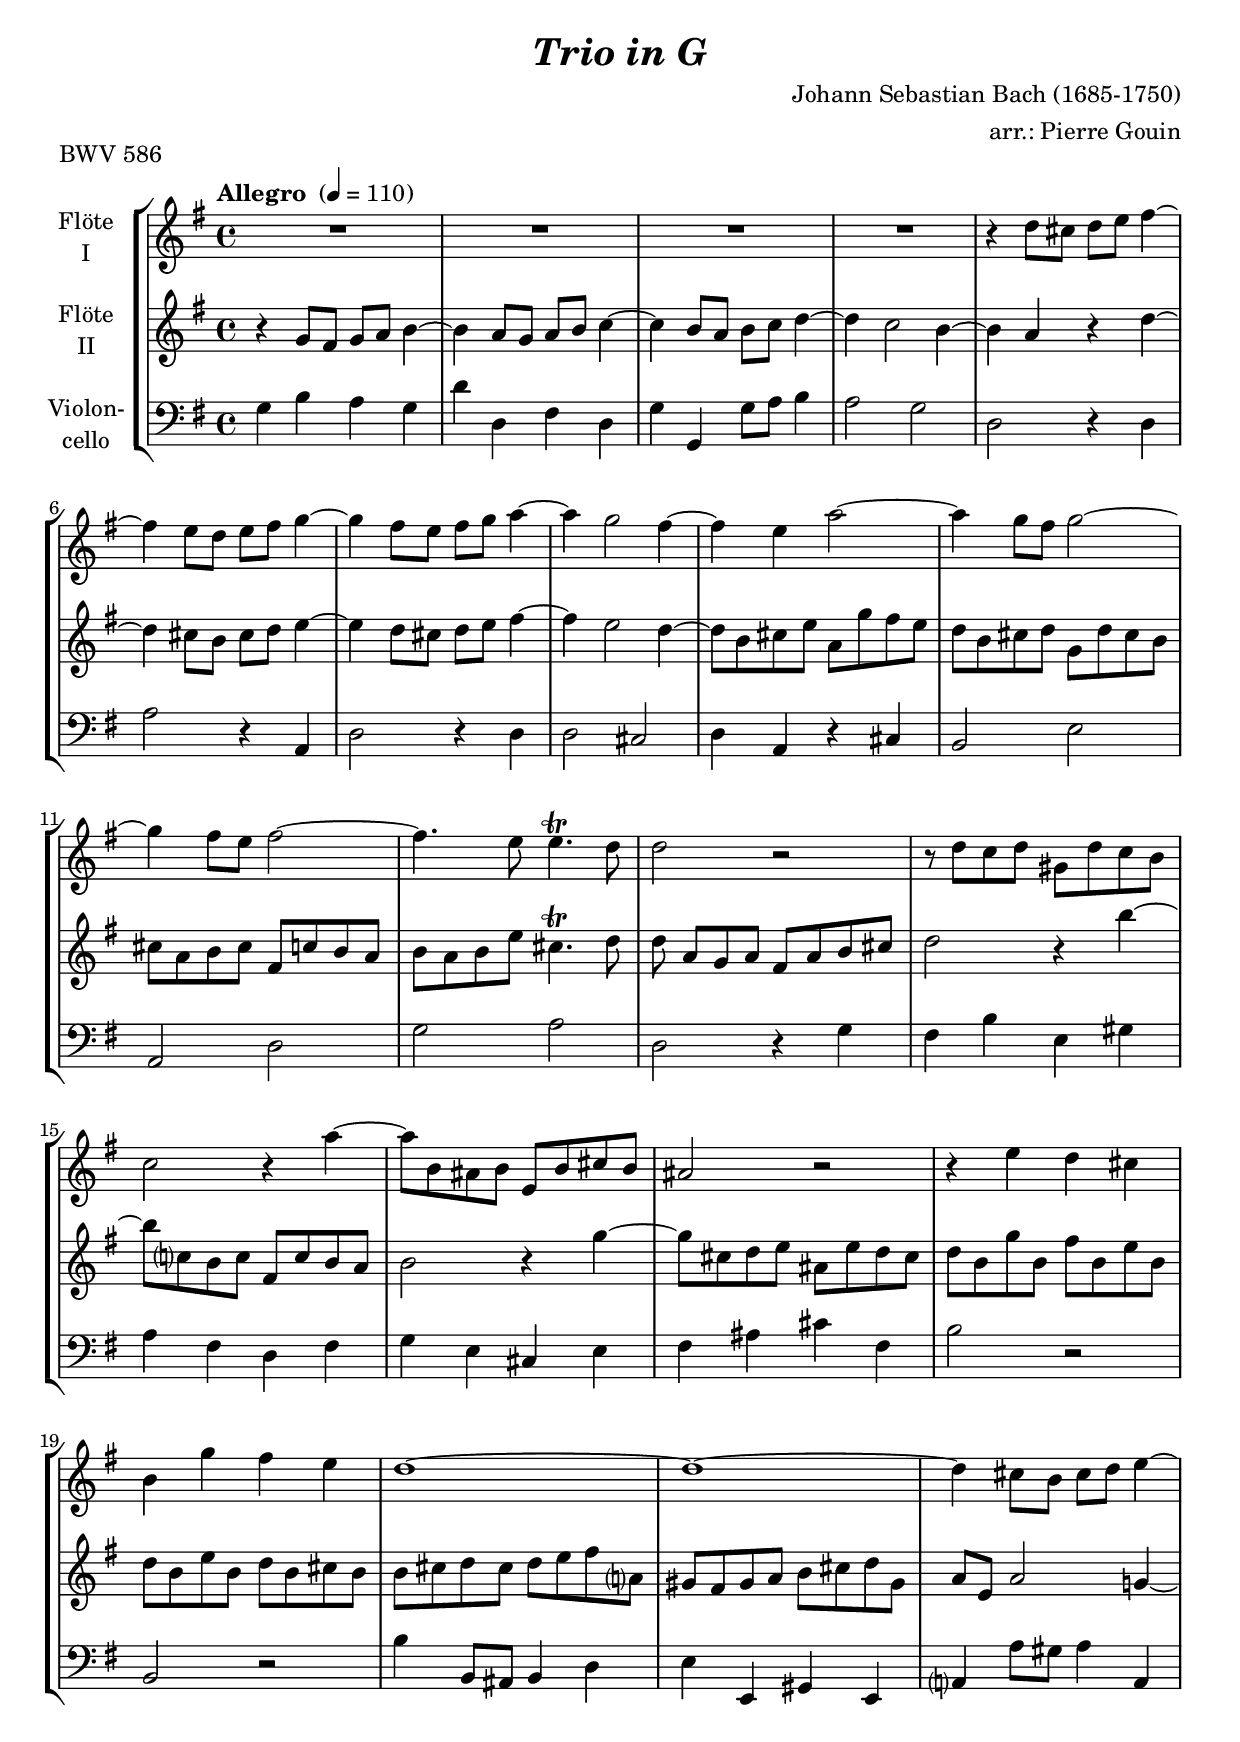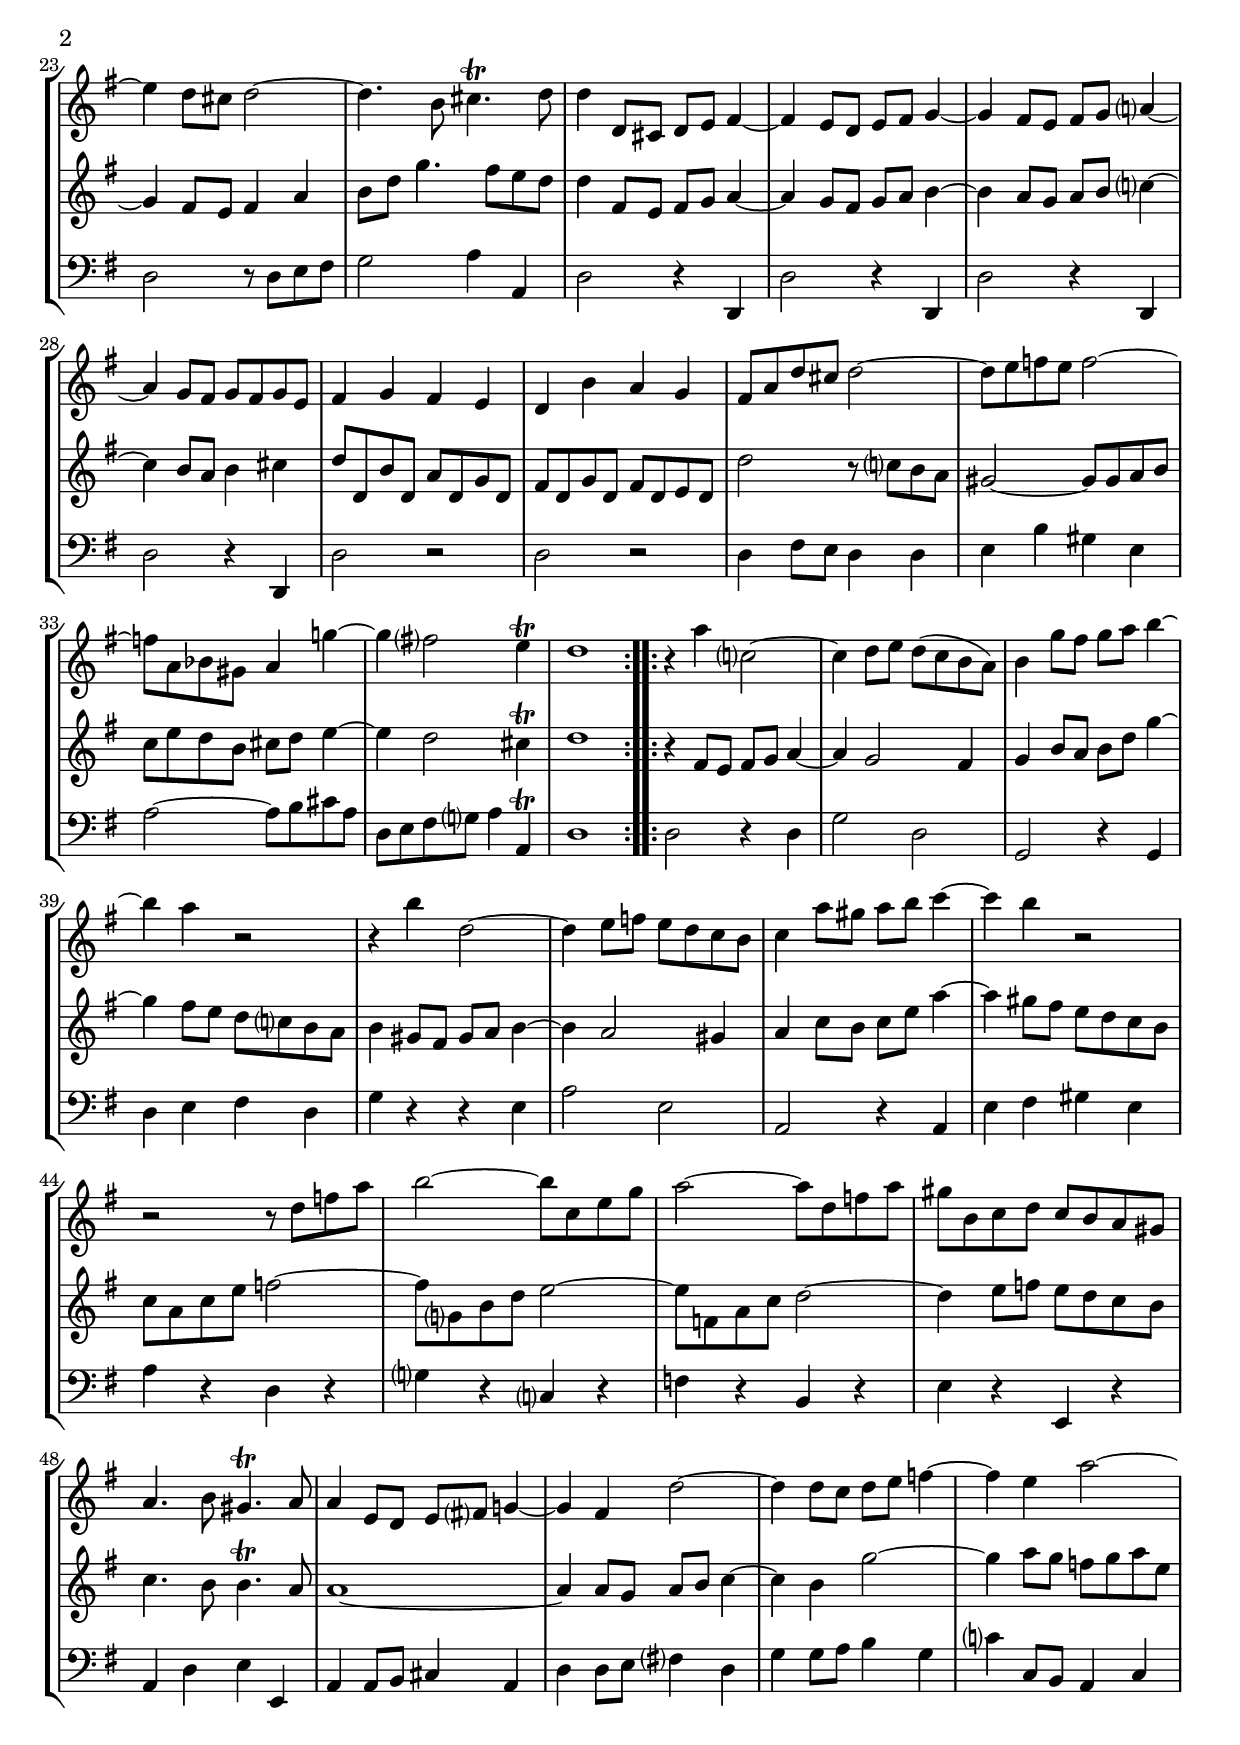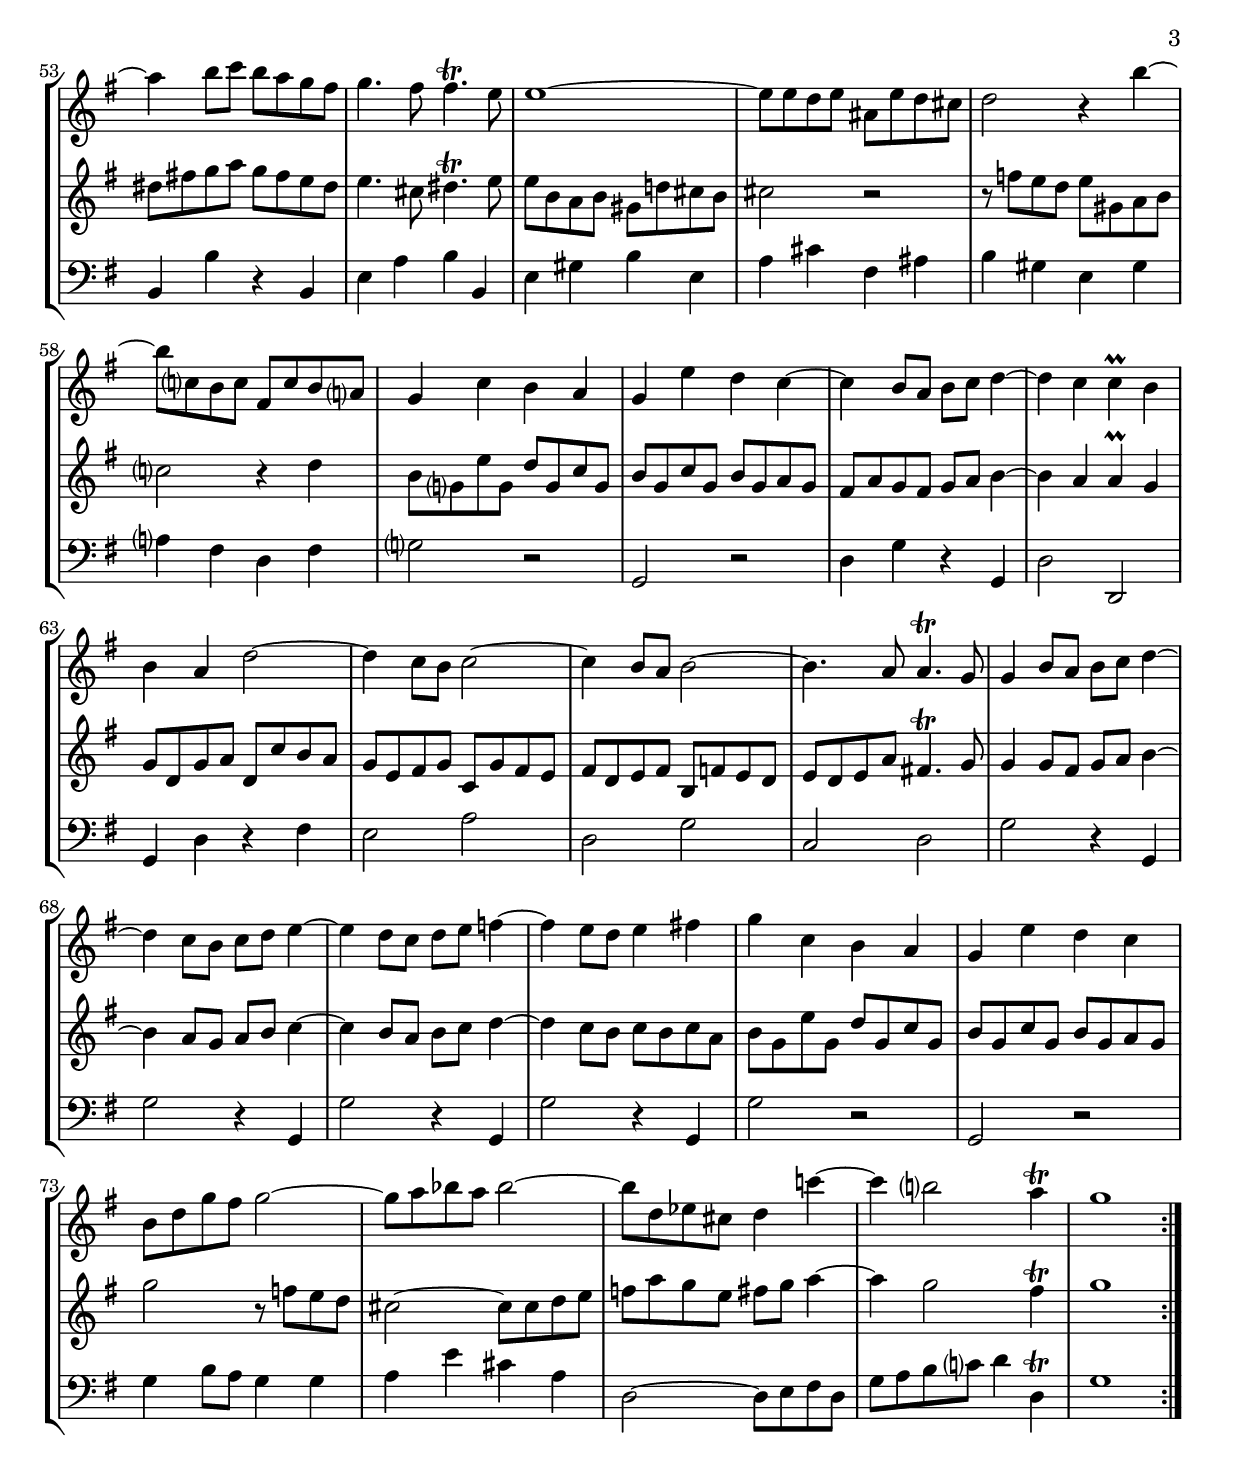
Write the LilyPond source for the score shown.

\version "2.18.2"
\include "deutsch.ly"
  
#(set-global-staff-size 20.525)

\header {
  title     = \markup \bold \italic "Trio in G"
  composer  = "Johann Sebastian Bach (1685-1750)"
  arranger  = "arr.: Pierre Gouin"
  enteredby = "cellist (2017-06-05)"
  piece     = "BWV 586"
}

voiceconsts = {
  \key g \major
  \time 4/4
  \clef "treble"
% \numericTimeSignature
  \compressFullBarRests
  % Set default beaming for all staves
%  \set Timing.beamExceptions = #'()
%  \set Timing.baseMoment     = #(ly:make-moment 1 4)
%  \set Timing.beatStructure  = #'(1 1 1)
  \tempo "Allegro " 4=110
}

mifl = "flute"
miba = "cello"

va = \relative c'' {
  \voiceconsts

  \repeat volta 2 {
    R1*4
    r4 d8 cis d e fis4~
    fis e8 d e fis g4~
    g fis8 e fis g a4~
    a g2 fis4~
    fis e a2~
    
    a4 g8 fis g2~
    g4 fis8 e fis2~
    fis4. e8 e4.\trill d8
    d2 r
    
    r8 d c d gis, d' c h
    c2 r4 a'~
    a8 h, ais h e, h' cis h
    ais2 r

    r4 e' d cis
    h g' fis e
    d1~
    d~

    d4 cis8 h cis d e4~
    e d8 cis d2~
    d4. h8 cis4.\trill d8
    d4 d,8 cis d e fis4~

    fis e8 d e fis g4~
    g fis8 e fis g a?4~
    a g8 fis g fis g e
    fis4 g fis e
    d h' a g

    fis8 a d cis d2~
    d8 e f e f2~
    f8 a, b gis a4 g'!~
    g fis?2 e4\trill
    d1
  }
  \repeat volta 2 {
    r4 a' c,?2~
    c4 d8 e d( c h a)
    h4 g'8 fis g a h4~
    h a r2

    r4 h d,2~
    d4 e8 f e d c h
    c4 a'8 gis a h c4~
    c h r2

    r r8 d, f a
    h2~ h8 c, e g
    a2~ a8 d, f a
    gis h, c d c h a gis

    a4. h8 gis4.\trill a8
    a4 e8 d e fis? g!4~
    g fis d'2~
    d4 d8 c d e f4~

    f e a2~
    a4 h8 c h a g fis
    g4. fis8 fis4.\trill e8
    e1~

    e8 e d e ais, e' d cis
    d2 r4 h'~
    h8 c,? h c fis, c' h a?
    g4 c h a

    g e' d c~
    c h8 a h c d4~
    d c c\prall h
    h a d2~
    d4 c8 h c2~

    c4 h8 a h2~
    h4. a8 a4.\trill g8
    g4 h8 a h c d4~
    d c8 h c d e4~

    e d8 c d e f4~
    f e8 d e4 fis!
    g c, h a
    g e' d c

    h8 d g fis g2~
    g8 a b a b2~
    b8 d, es cis d4 c'!~
    c h?2 a4\trill
    g1
  }
}

vb = \relative c'' {
  \voiceconsts

  \repeat volta 2 {
    r4 g8 fis g a h4~
    h a8 g a h c4~
    c h8 a h c d4~
    d c2 h4~
    
    h a r d~
    d cis8 h cis d e4~
    e d8 cis d e fis4~
    fis e2 d4~
    d8 h cis e a, g' fis e
    
    d h cis d g, d' cis h
    cis a h cis fis, c' h a
    h a h e cis4.\trill d8
    d a[ g a] fis a h cis
    
    d2 r4 h'~
    h8 c,? h c fis, c' h a
    h2 r4 g'~
    g8 cis, d e ais, e' d cis

    d h g' h, fis' h, e h
    d h e h d h cis h
    h cis d cis d e fis a,?
    gis fis gis a h cis d gis,

    a e a2 g!4~
    g fis8 e fis4 a
    h8 d g4. fis8 e d
    d4 fis,8 e fis g a4~

    a g8 fis g a h4~
    h a8 g a h c?4~
    c h8 a h4 cis
    d8 d, h' d, a' d, g d
    fis d g d fis d e d

    d'2 r8 c? h a
    gis2~ gis8 gis a h
    c e d h cis d e4~
    e d2 cis4\trill
    d1
  }
  \repeat volta 2 {
    r4 fis,8 e fis g a4~
    a g2 fis4
    g h8 a h d g4~
    g fis8 e d c? h a

    h4 gis8 fis gis a h4~
    h a2 gis4
    a c8 h c e a4~
    a gis8 fis e d c h

    c a c e f2~
    f8 g,? h d e2~
    e8 f, a c d2~
    d4 e8 f e d c h

    c4. h8 h4.\trill a8
    a1~
    a4 a8 g a h c4~
    c h g'2~

    g4 a8 g f g a e
    dis fis! g a g fis e dis
    e4. cis8 dis4.\trill e8
    e h a h gis d'! cis h

    cis2 r
    r8 f e d e gis, a h
    c?2 r4 d
    h8 g? e' g, d' g, c g

    h g c g h g a g
    fis a g fis g a h4~
    h a a\prall g
    g8 d g a d, c' h a
    g e fis g c, g' fis e
    fis d e fis h, f' e d
    e d e a fis!4.\trill g8
    g4 g8 fis g a h4~
    h a8 g a h c4~

    c h8 a h c d4~
    d c8 h c h c a
    h g e' g, d' g, c g
    h g c g h g a g

    g'2 r8 f e d
    cis2~ cis8 cis d e
    f a g e fis g a4~
    a g2 fis4\trill
    g1
  }
}

vc = \relative c' {
  \voiceconsts
  \clef "bass"

  \repeat volta 2 {
    g4 h a g
    d' d, fis d
    g g, g'8 a h4
    a2 g
    
    d r4 d
    a'2 r4 a,
    d2 r4 d
    d2 cis
    d4 a r cis
    
    h2 e
    a, d
    g a
    d, r4 g
    
    fis h e, gis
    a fis d fis
    g e cis e
    fis ais cis fis,
    
    h2 r
    h, r
    h'4 h,8 ais h4 d
    e e, gis e
    
    a? a'8 gis a4 a,
    d2 r8 d e fis
    g2 a4 a,
    d2 r4 d,
    
    d'2 r4 d,
    d'2 r4 d,
    d'2 r4 d,
    d'2 r
    d2 r
    
    d4 fis8 e d4 d
    e h' gis e
    a2~ a8 h cis a
    d, e fis g? a4 a,\trill
    d1
  }
  \repeat volta 2 {
    d2 r4 d
    g2 d
    g, r4 g
    d' e fis d

    g r r e
    a2 e
    a, r4 a
    e' fis gis e

    a r d, r
    g? r c,? r
    f r h, r
    e r e, r

    a d e e,
    a a8 h cis4 a
    d d8 e fis?4 d
    g g8 a h4 g

    c? c,8 h a4 c
    h h' r h,
    e a h h,
    e gis h e,

    a cis fis, ais
    h gis e gis
    a? fis d fis
    g?2 r

    g, r
    d'4 g r g,
    d'2 d,
    g4 d' r fis
    e2 a

    d, g
    c, d
    g r4 g,
    g'2 r4 g,
    
    g'2 r4 g,
    g'2 r4 g,
    g'2 r2
    g, r

    g'4 h8 a g4 g
    a e' cis a
    d,2~ d8 e fis d
    g a h c? d4 d,\trill
    g1
  }
}


music = \new StaffGroup <<
      \new Staff {
	\set Staff.midiInstrument = \mifl
	\set Staff.instrumentName = \markup \center-column { "Flöte" "I" }
	\transpose g g { \va }
      }

      \new Staff {
	\set Staff.midiInstrument = \mifl
	\set Staff.instrumentName = \markup \center-column { "Flöte" "II" }
	\transpose g g { \vb }
      }

      \new Staff {
	\set Staff.midiInstrument = \miba
	\set Staff.instrumentName = \markup \center-column { "Violon-" "cello" }
	\transpose g g { \vc }
      }
>>

\book {
  \score {
    \music
    \layout {}
  }

  \score {
    \unfoldRepeats \music

    \midi {
      \context {
        \Score
      }
    }
  }
}
